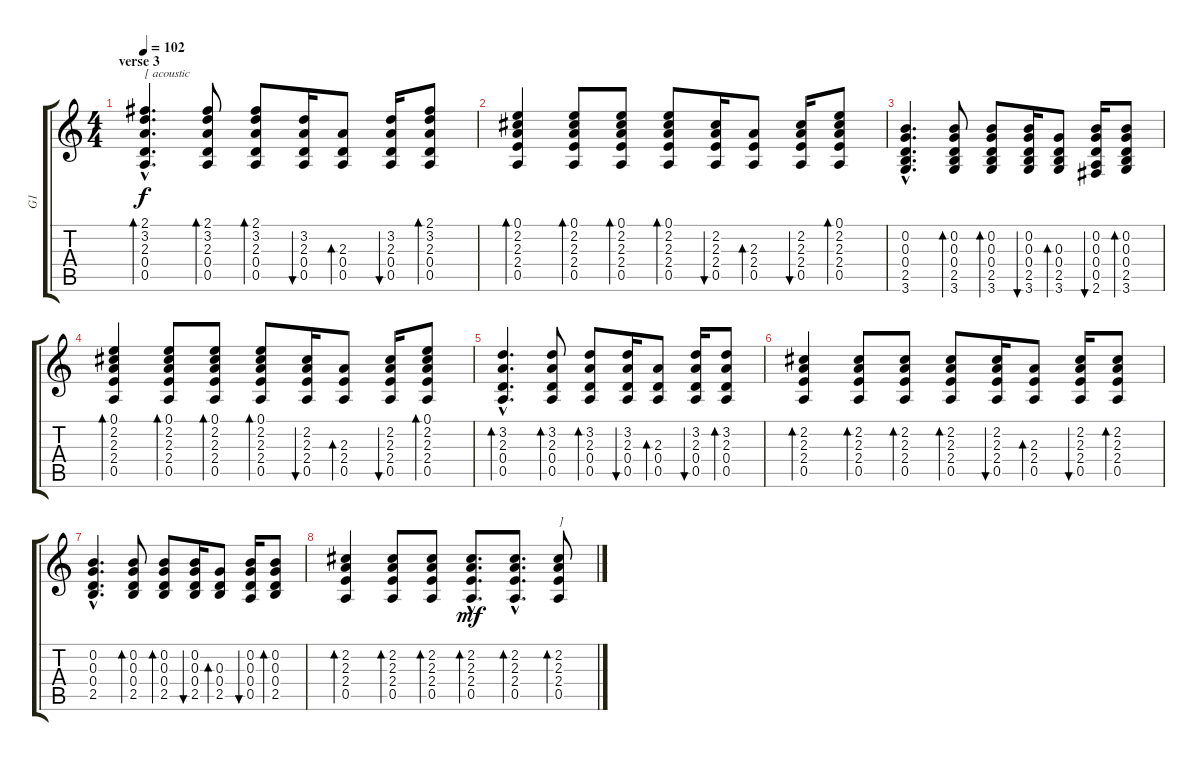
\track ("G1" "G1") {instrument distortionguitar}
\staff {score tabs}
\tuning (E4 B3 G3 D3 A2 E2) {hide}
\ts (4 4)
\section ("" "verse 3")
\tempo 102
\clef g2
\ks c
(2.1{hac} 3.2{hac} 2.3{hac} 0.4{hac} 0.5{hac}).4{d bd 60 txt "[ acoustic" dy f volume 8 balance 8 instrument acousticguitarsteel} (2.1 3.2 2.3 0.4 0.5).8{bd 60} (2.1 3.2 2.3 0.4 0.5).8{bd 60} (3.2 2.3 0.4 0.5).16{bu 60} (2.3 0.4 0.5).8{bd 60} (3.2 2.3 0.4 0.5).16{bu 60} (2.1 3.2 2.3 0.4 0.5).8{bd 60} |
(0.1 2.2 2.3 2.4 0.5).4{bd 60} (0.1 2.2 2.3 2.4 0.5).8{bd 60} (0.1 2.2 2.3 2.4 0.5).8{bd 60} (0.1 2.2 2.3 2.4 0.5).8{bd 60} (2.2 2.3 2.4 0.5).16{bu 60} (2.3 2.4 0.5).8{bd 60} (2.2 2.3 2.4 0.5).16{bu 60} (0.1 2.2 2.3 2.4 0.5).8{bd 60} |
(0.2{hac} 0.3{hac} 0.4{hac} 2.5{hac} 3.6{hac}).4{d} (0.2 0.3 0.4 2.5 3.6).8{bd 60} (0.2 0.3 0.4 2.5 3.6).8{bd 60} (0.2 0.3 0.4 2.5 3.6).16{bu 60} (0.3 0.4 2.5 3.6).8{bd 60} (0.2 0.3 0.4 0.5 2.6).16{bu 60} (0.2 0.3 0.4 2.5 3.6).8{bd 60} |
(0.1 2.2 2.3 2.4 0.5).4{bd 60} (0.1 2.2 2.3 2.4 0.5).8{bd 60} (0.1 2.2 2.3 2.4 0.5).8{bd 60} (0.1 2.2 2.3 2.4 0.5).8{bd 60} (2.2 2.3 2.4 0.5).16{bu 60} (2.3 2.4 0.5).8{bd 60} (2.2 2.3 2.4 0.5).16{bu 60} (0.1 2.2 2.3 2.4 0.5).8{bd 60} |
(3.2{hac} 2.3{hac} 0.4{hac} 0.5{hac}).4{d bd 60 volume 8 balance 8 instrument acousticguitarsteel} (3.2 2.3 0.4 0.5).8{bd 60} (3.2 2.3 0.4 0.5).8{bd 60} (3.2 2.3 0.4 0.5).16{bu 60} (2.3 0.4 0.5).8{bd 60} (3.2 2.3 0.4 0.5).16{bu 60} (3.2 2.3 0.4 0.5).8{bd 60} |
(2.2 2.3 2.4 0.5).4{bd 60} (2.2 2.3 2.4 0.5).8{bd 60} (2.2 2.3 2.4 0.5).8{bd 60} (2.2 2.3 2.4 0.5).8{bd 60} (2.2 2.3 2.4 0.5).16{bu 60} (2.3 2.4 0.5).8{bd 60} (2.2 2.3 2.4 0.5).16{bu 60} (2.2 2.3 2.4 0.5).8{bd 60} |
(0.2{hac} 0.3{hac} 0.4{hac} 2.5{hac}).4{d} (0.2 0.3 0.4 2.5).8{bd 60} (0.2 0.3 0.4 2.5).8{bd 60} (0.2 0.3 0.4 2.5).16{bu 60} (0.3 0.4 2.5).8{bd 60} (0.2 0.3 0.4 0.5).16{bu 60} (0.2 0.3 0.4 2.5).8{bd 60} |
(2.2 2.3 2.4 0.5).4{bd 60} (2.2 2.3 2.4 0.5).8{bd 60} (2.2 2.3 2.4 0.5).8{bd 60} (2.2{hac} 2.3{hac} 2.4{hac} 0.5{hac}).8{d bd 60 dy mf} (2.2{hac} 2.3{hac} 2.4{hac} 0.5{hac}).8{d bd 60} (2.2 2.3 2.4 0.5).8{bd 60 txt "]"}
